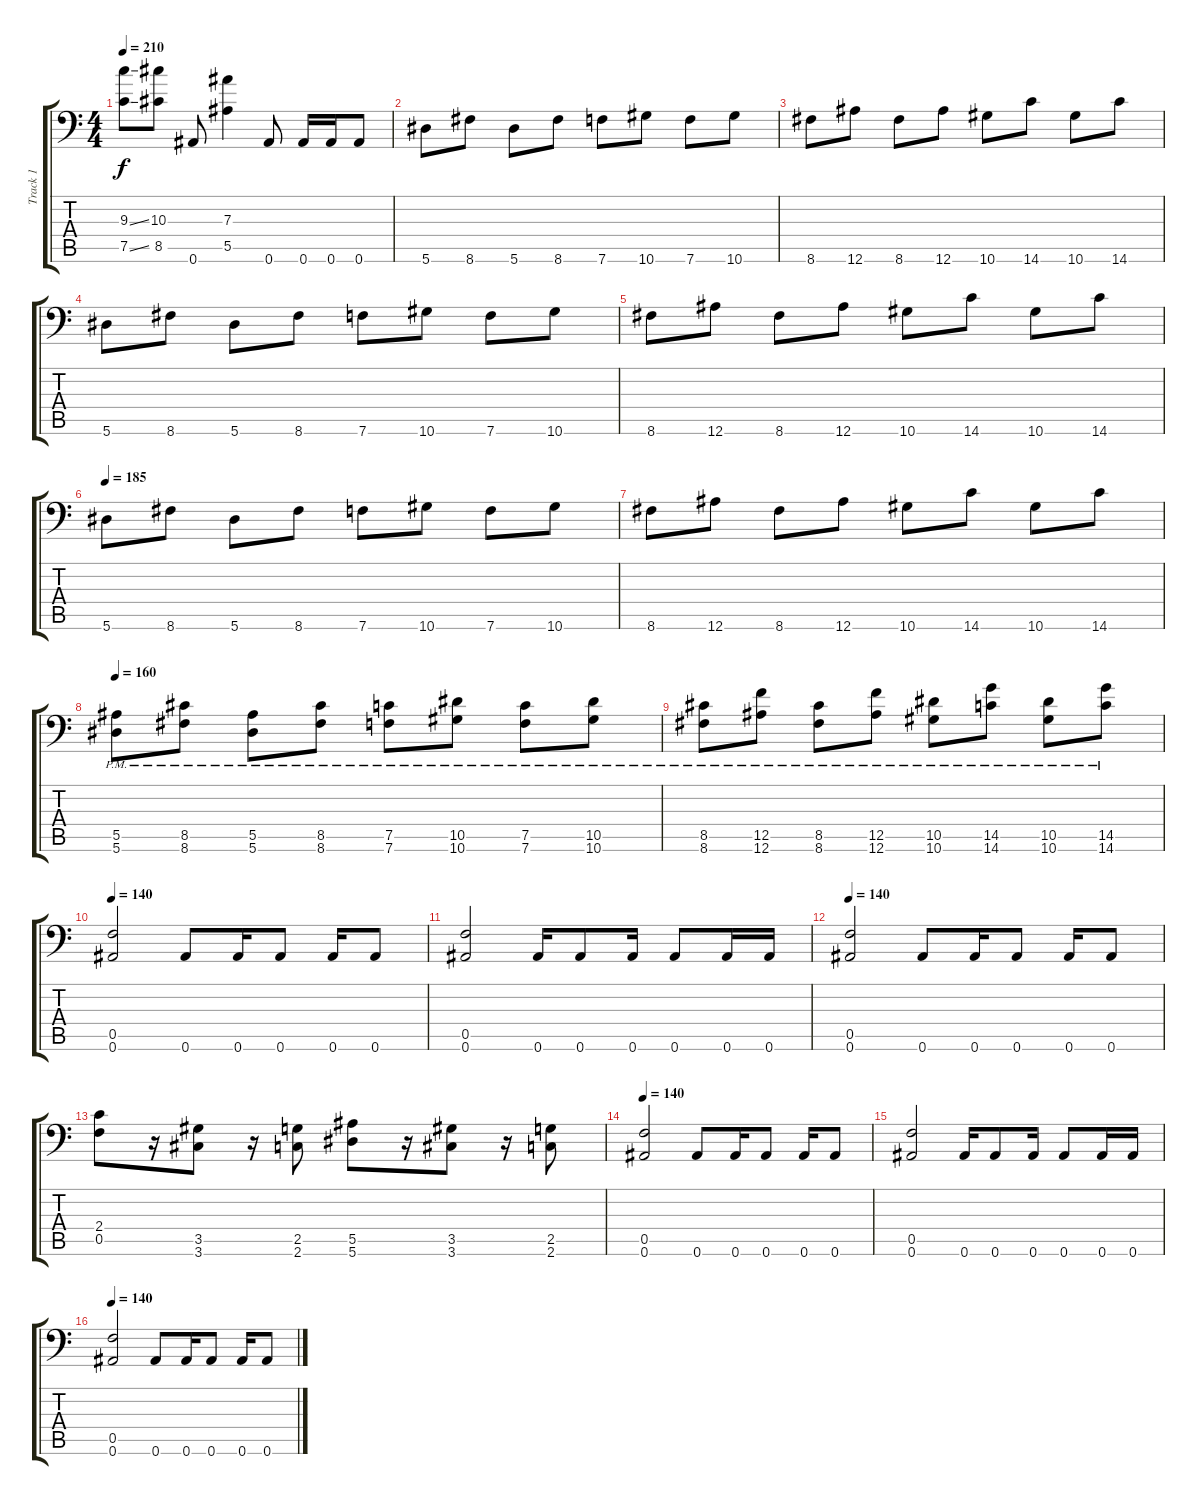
\track ("Track 1" "Track 1") {instrument distortionguitar}
\staff {score tabs}
\tuning (C4 G3 Eb3 Bb2 F2 Bb1) {hide}
\ts (4 4)
\tempo 210
\clef f4
\ks c
(9.3{ss} 7.5{ss}).8{dy f} (10.3 8.5).8 0.6.8 (7.3 5.5).4 0.6.8 0.6.16 0.6.16 0.6.8 |
5.6.8 8.6.8 5.6.8 8.6.8 7.6.8 10.6.8 7.6.8 10.6.8 |
8.6.8 12.6.8 8.6.8 12.6.8 10.6.8 14.6.8 10.6.8 14.6.8 |
5.6.8 8.6.8 5.6.8 8.6.8 7.6.8 10.6.8 7.6.8 10.6.8 |
8.6.8 12.6.8 8.6.8 12.6.8 10.6.8 14.6.8 10.6.8 14.6.8 |
\tempo 185
5.6.8 8.6.8 5.6.8 8.6.8 7.6.8 10.6.8 7.6.8 10.6.8 |
8.6.8 12.6.8 8.6.8 12.6.8 10.6.8 14.6.8 10.6.8 14.6.8 |
\tempo 160
(5.5{pm} 5.6{pm}).8 (8.5{pm} 8.6{pm}).8 (5.5{pm} 5.6{pm}).8 (8.5{pm} 8.6{pm}).8 (7.5{pm} 7.6{pm}).8 (10.5{pm} 10.6{pm}).8 (7.5{pm} 7.6{pm}).8 (10.5{pm} 10.6{pm}).8 |
(8.5{pm} 8.6{pm}).8 (12.5{pm} 12.6{pm}).8 (8.5{pm} 8.6{pm}).8 (12.5{pm} 12.6{pm}).8 (10.5{pm} 10.6{pm}).8 (14.5{pm} 14.6{pm}).8 (10.5{pm} 10.6{pm}).8 (14.5{pm} 14.6{pm}).8 |
\tempo 140
(0.5 0.6).2 0.6.8 0.6.16 0.6.8 0.6.16 0.6.8 |
(0.5 0.6).2 0.6.16 0.6.8 0.6.16 0.6.8 0.6.16 0.6.16 |
\tempo 140
(0.5 0.6).2 0.6.8 0.6.16 0.6.8 0.6.16 0.6.8 |
(2.4 0.5).8 r.16 (3.5 3.6).8 r.16 (2.5 2.6).8 (5.5 5.6).8 r.16 (3.5 3.6).8 r.16 (2.5 2.6).8 |
\tempo 140
(0.5 0.6).2 0.6.8 0.6.16 0.6.8 0.6.16 0.6.8 |
(0.5 0.6).2 0.6.16 0.6.8 0.6.16 0.6.8 0.6.16 0.6.16 |
\tempo 140
(0.5 0.6).2 0.6.8 0.6.16 0.6.8 0.6.16 0.6.8
